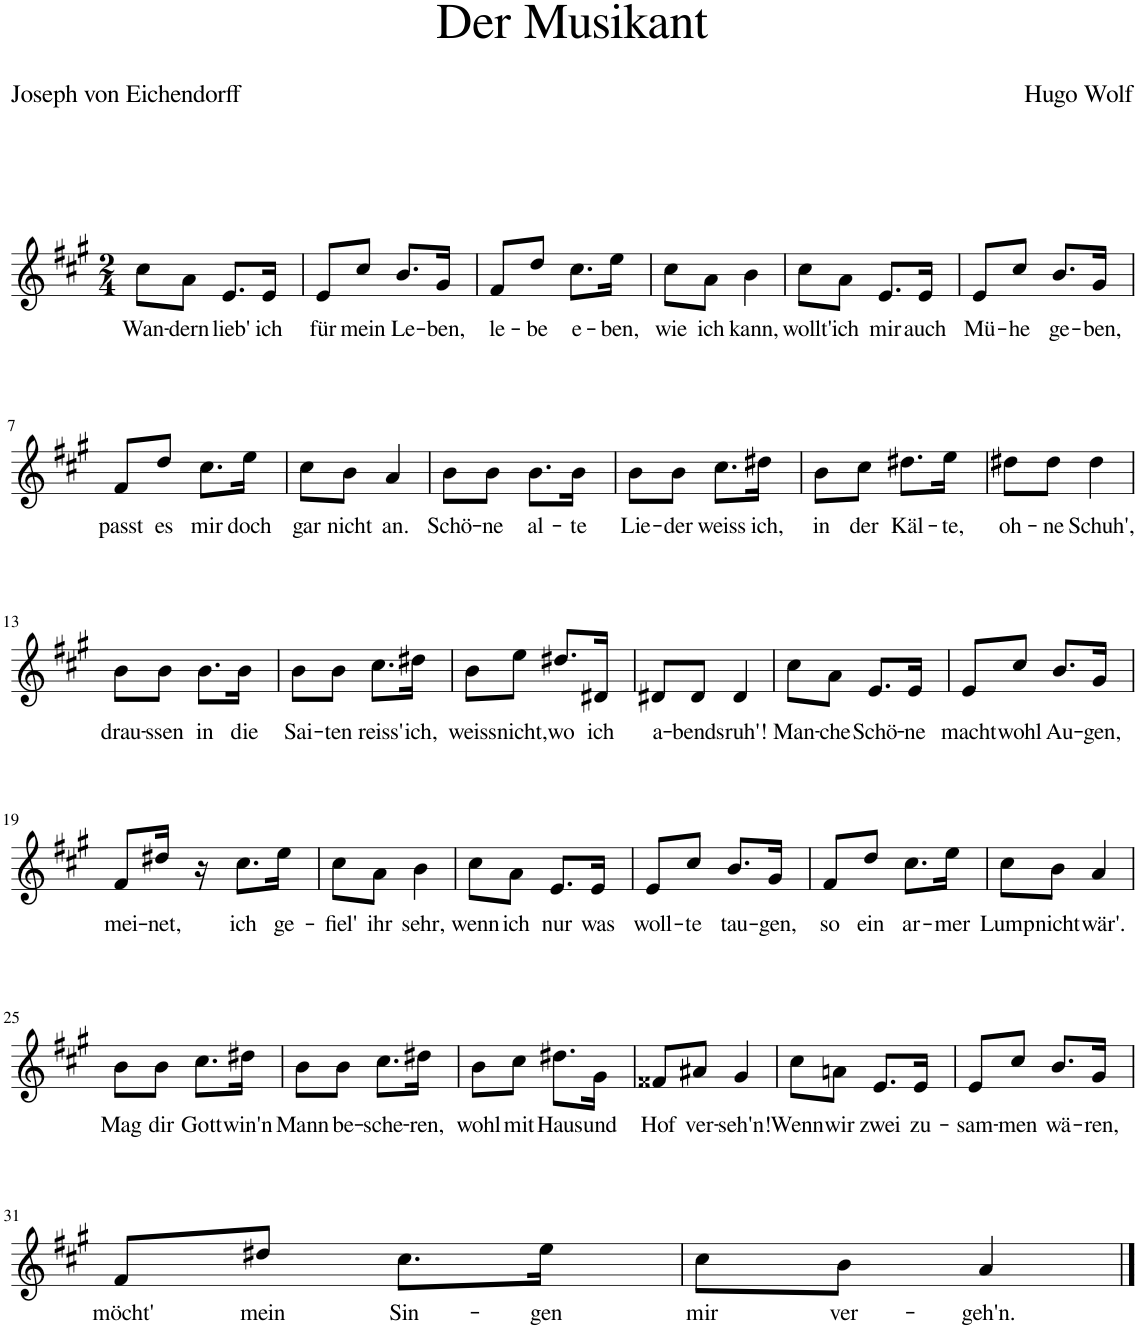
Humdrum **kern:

**kern	**text
*part1	*part1
*staff1	*staff1
*I"Piano	*
*I'Pno	*
*clefG2	*
*k[f#c#g#]	*
*M2/4	*
=1	=1
!	!LO:LY:b
8cc#\L	Wan-
!	!LO:LY:b
8a\J	-dern
!	!LO:LY:b
8.e/L	lieb'
!	!LO:LY:b
16e/Jk	ich
=2	=2
!	!LO:LY:b
8e/L	für
!	!LO:LY:b
8cc#/J	mein
!	!LO:LY:b
8.b/L	Le-
!	!LO:LY:b
16g#/Jk	-ben,
=3	=3
!	!LO:LY:b
8f#/L	le-
!	!LO:LY:b
8dd/J	-be
!	!LO:LY:b
8.cc#\L	e-
!	!LO:LY:b
16ee\Jk	-ben,
=4	=4
!	!LO:LY:b
8cc#\L	wie
!	!LO:LY:b
8a\J	ich
!	!LO:LY:b
4b\	kann,
=5	=5
!	!LO:LY:b
8cc#\L	wollt'
!	!LO:LY:b
8a\J	ich
!	!LO:LY:b
8.e/L	mir
!	!LO:LY:b
16e/Jk	auch
=6	=6
!	!LO:LY:b
8e/L	Mü-
!	!LO:LY:b
8cc#/J	-he
!	!LO:LY:b
8.b/L	ge-
!	!LO:LY:b
16g#/Jk	-ben,
!!LO:LB:g=z
=7	=7
!	!LO:LY:b
8f#/L	passt
!	!LO:LY:b
8dd/J	es
!	!LO:LY:b
8.cc#\L	mir
!	!LO:LY:b
16ee\Jk	doch
=8	=8
!	!LO:LY:b
8cc#\L	gar
!	!LO:LY:b
8b\J	nicht
!	!LO:LY:b
4a/	an.
=9	=9
!	!LO:LY:b
8b\L	Schö-
!	!LO:LY:b
8b\J	-ne
!	!LO:LY:b
8.b\L	al-
!	!LO:LY:b
16b\Jk	-te
=10	=10
!	!LO:LY:b
8b\L	Lie-
!	!LO:LY:b
8b\J	-der
!	!LO:LY:b
8.cc#\L	weiss
!	!LO:LY:b
16dd#X\Jk	ich,
=11	=11
!	!LO:LY:b
8b\L	in
!	!LO:LY:b
8cc#\J	der
!	!LO:LY:b
8.dd#X\L	Käl-
!	!LO:LY:b
16ee\Jk	-te,
=12	=12
!	!LO:LY:b
8dd#X\L	oh-
!	!LO:LY:b
8dd#\J	-ne
!	!LO:LY:b
4dd#\	Schuh',
!!LO:LB:g=z
=13	=13
!	!LO:LY:b
8b\L	drau-
!	!LO:LY:b
8b\J	-ssen
!	!LO:LY:b
8.b\L	in
!	!LO:LY:b
16b\Jk	die
=14	=14
!	!LO:LY:b
8b\L	Sai-
!	!LO:LY:b
8b\J	-ten
!	!LO:LY:b
8.cc#\L	reiss'
!	!LO:LY:b
16dd#X\Jk	ich,
=15	=15
!	!LO:LY:b
8b\L	weiss
!	!LO:LY:b
8ee\J	nicht,
!	!LO:LY:b
8.dd#X/L	wo
!	!LO:LY:b
16d#X/Jk	ich
=16	=16
!	!LO:LY:b
8d#X/L	a-
!	!LO:LY:b
8d#/J	-bends
!	!LO:LY:b
4d#/	ruh'!
=17	=17
!	!LO:LY:b
8cc#\L	Man-
!	!LO:LY:b
8a\J	-che
!	!LO:LY:b
8.e/L	Schö-
!	!LO:LY:b
16e/Jk	-ne
=18	=18
!	!LO:LY:b
8e/L	macht
!	!LO:LY:b
8cc#/J	wohl
!	!LO:LY:b
8.b/L	Au-
!	!LO:LY:b
16g#/Jk	-gen,
!!LO:LB:g=z
=19	=19
!	!LO:LY:b
8f#/L	mei-
!	!LO:LY:b
16dd#X/Jk	-net,
16r	.
!	!LO:LY:b
8.cc#\L	ich
!	!LO:LY:b
16ee\Jk	ge-
=20	=20
!	!LO:LY:b
8cc#\L	-fiel'
!	!LO:LY:b
8a\J	ihr
!	!LO:LY:b
4b\	sehr,
=21	=21
!	!LO:LY:b
8cc#\L	wenn
!	!LO:LY:b
8a\J	ich
!	!LO:LY:b
8.e/L	nur
!	!LO:LY:b
16e/Jk	was
=22	=22
!	!LO:LY:b
8e/L	woll-
!	!LO:LY:b
8cc#/J	-te
!	!LO:LY:b
8.b/L	tau-
!	!LO:LY:b
16g#/Jk	-gen,
=23	=23
!	!LO:LY:b
8f#/L	so
!	!LO:LY:b
8dd/J	ein
!	!LO:LY:b
8.cc#\L	ar-
!	!LO:LY:b
16ee\Jk	-mer
=24	=24
!	!LO:LY:b
8cc#\L	Lump
!	!LO:LY:b
8b\J	nicht
!	!LO:LY:b
4a/	wär'.
!!LO:LB:g=z
=25	=25
!	!LO:LY:b
8b\L	Mag
!	!LO:LY:b
8b\J	dir
!	!LO:LY:b
8.cc#\L	Gott
!	!LO:LY:b
16dd#X\Jk	win'n
=26	=26
!	!LO:LY:b
8b\L	Mann
!	!LO:LY:b
8b\J	be-
!	!LO:LY:b
8.cc#\L	-sche-
!	!LO:LY:b
16dd#X\Jk	-ren,
=27	=27
!	!LO:LY:b
8b\L	wohl
!	!LO:LY:b
8cc#\J	mit
!	!LO:LY:b
8.dd#X\L	Haus
!	!LO:LY:b
16g#\Jk	und
=28	=28
!	!LO:LY:b
8f##X/L	Hof
!	!LO:LY:b
8a#X/J	ver-
!	!LO:LY:b
4g#/	-seh'n!
=29	=29
!	!LO:LY:b
8cc#\L	Wenn
!	!LO:LY:b
8an\J	wir
!	!LO:LY:b
8.e/L	zwei
!	!LO:LY:b
16e/Jk	zu-
=30	=30
!	!LO:LY:b
8e/L	-sam-
!	!LO:LY:b
8cc#/J	-men
!	!LO:LY:b
8.b/L	wä-
!	!LO:LY:b
16g#/Jk	-ren,
!!LO:LB:g=z
=31	=31
!	!LO:LY:b
8f#/L	möcht'
!	!LO:LY:b
8dd#X/J	mein
!	!LO:LY:b
8.cc#\L	Sin-
!	!LO:LY:b
16ee\Jk	-gen
=32	=32
!	!LO:LY:b
8cc#\L	mir
!	!LO:LY:b
8b\J	ver-
!	!LO:LY:b
4a/	geh'n.
==	==
*-	*-
